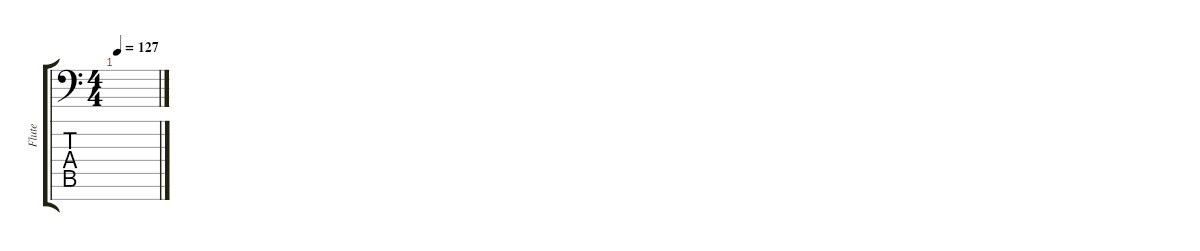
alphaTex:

\track ("Flute" "Flute") {instrument overdrivenguitar}
\staff {score tabs}
\tuning (E4 B3 G3 D3 A2 E2 C-1) {hide}
\ts (4 4)
\tempo 127
\clef f4
\ks c
